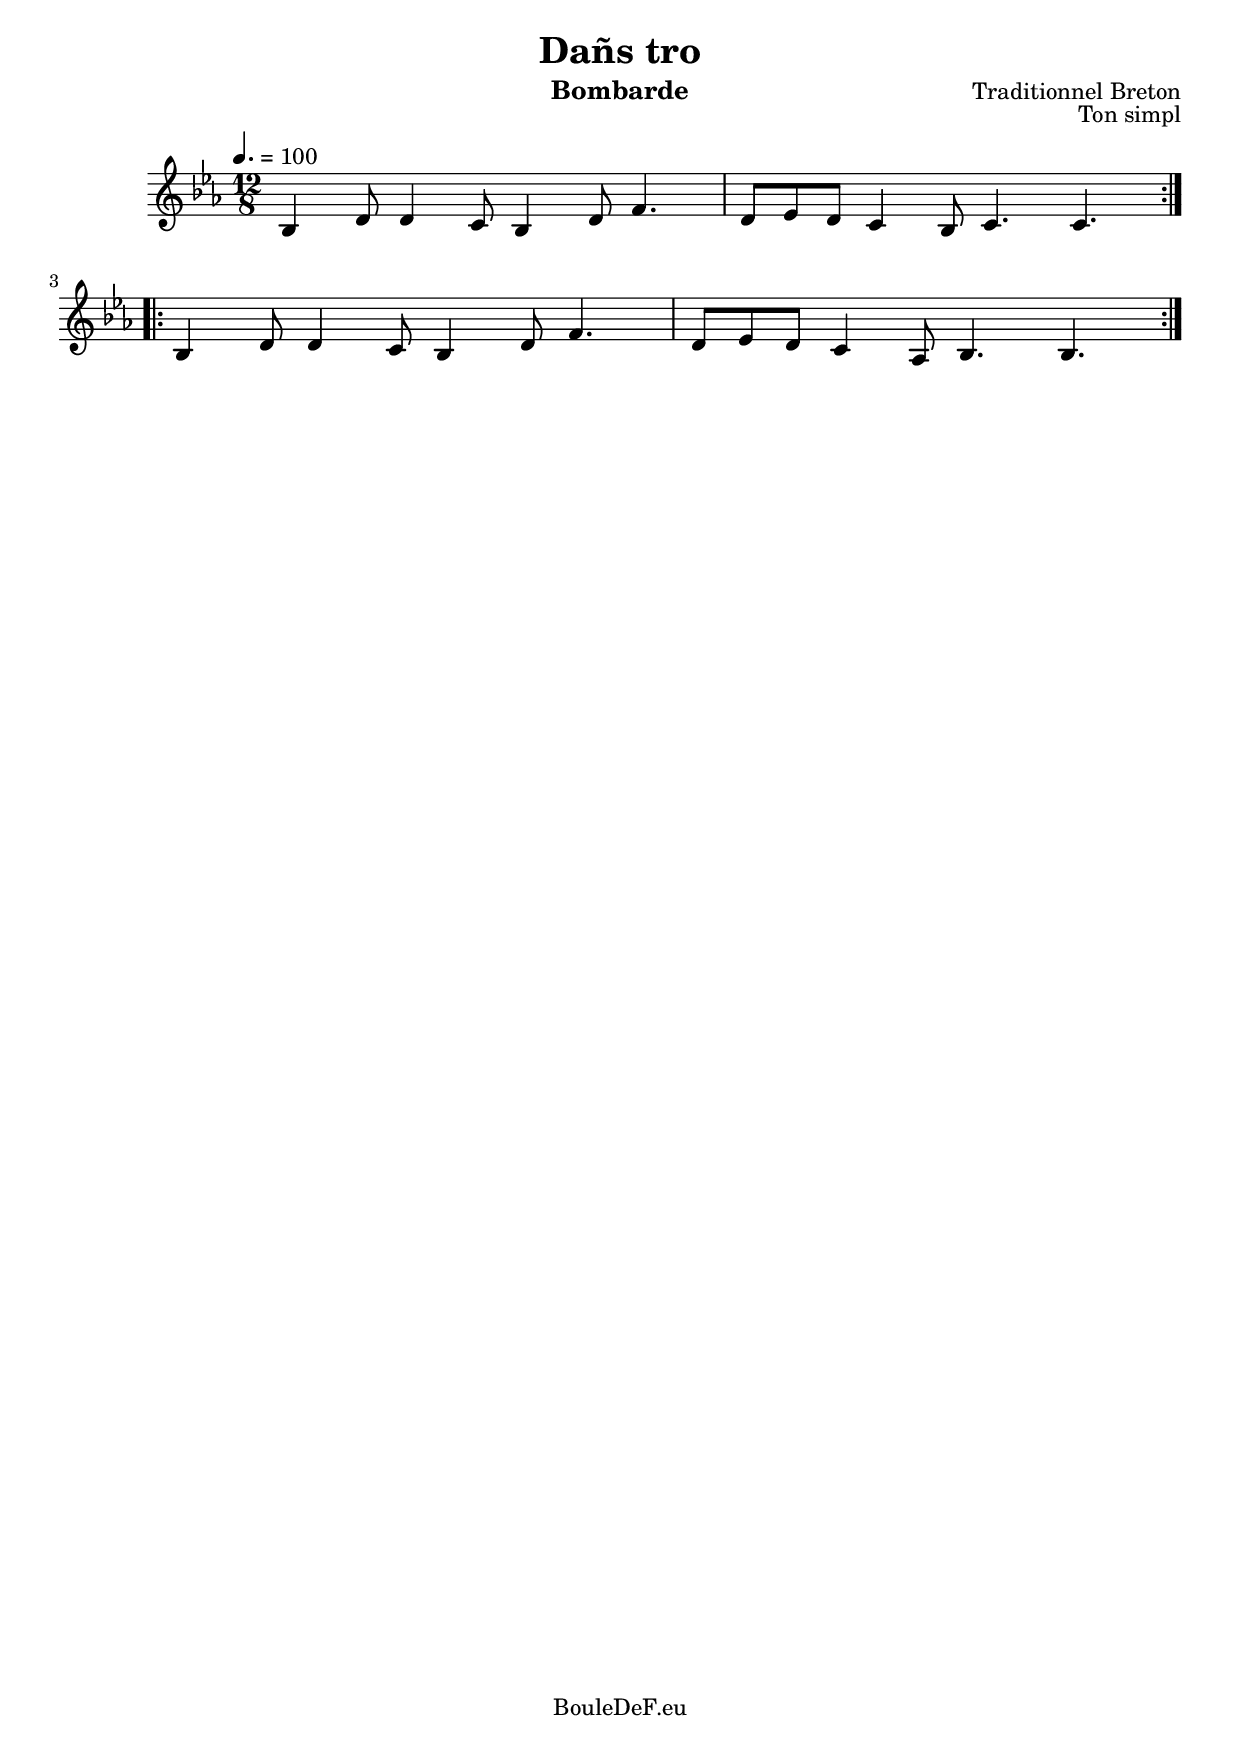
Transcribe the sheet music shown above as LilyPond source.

\version "2.14.2"
\include "italiano.ly"

\header {
	title = "Dañs tro"
	composer = "Traditionnel Breton"
	instrument = "Bombarde"
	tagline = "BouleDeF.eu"
}

\score {
	\new Staff \relative sib {
		\clef "treble"
		\key mib \major
		\time 12/8
		\tempo 4. = 100

		\repeat volta 2 {
			| sib4 re8 re4 do8 sib4 re8 fa4.
			| re8 mib re do4 sib8 do4. do
		}
		\break
		\repeat volta 2 {
			| sib4 re8 re4 do8 sib4 re8 fa4.
			| re8 mib re do4 lab8 sib4. sib
		}
	}
	\header {
		opus = "Ton simpl"
	}
	\layout {}
}
